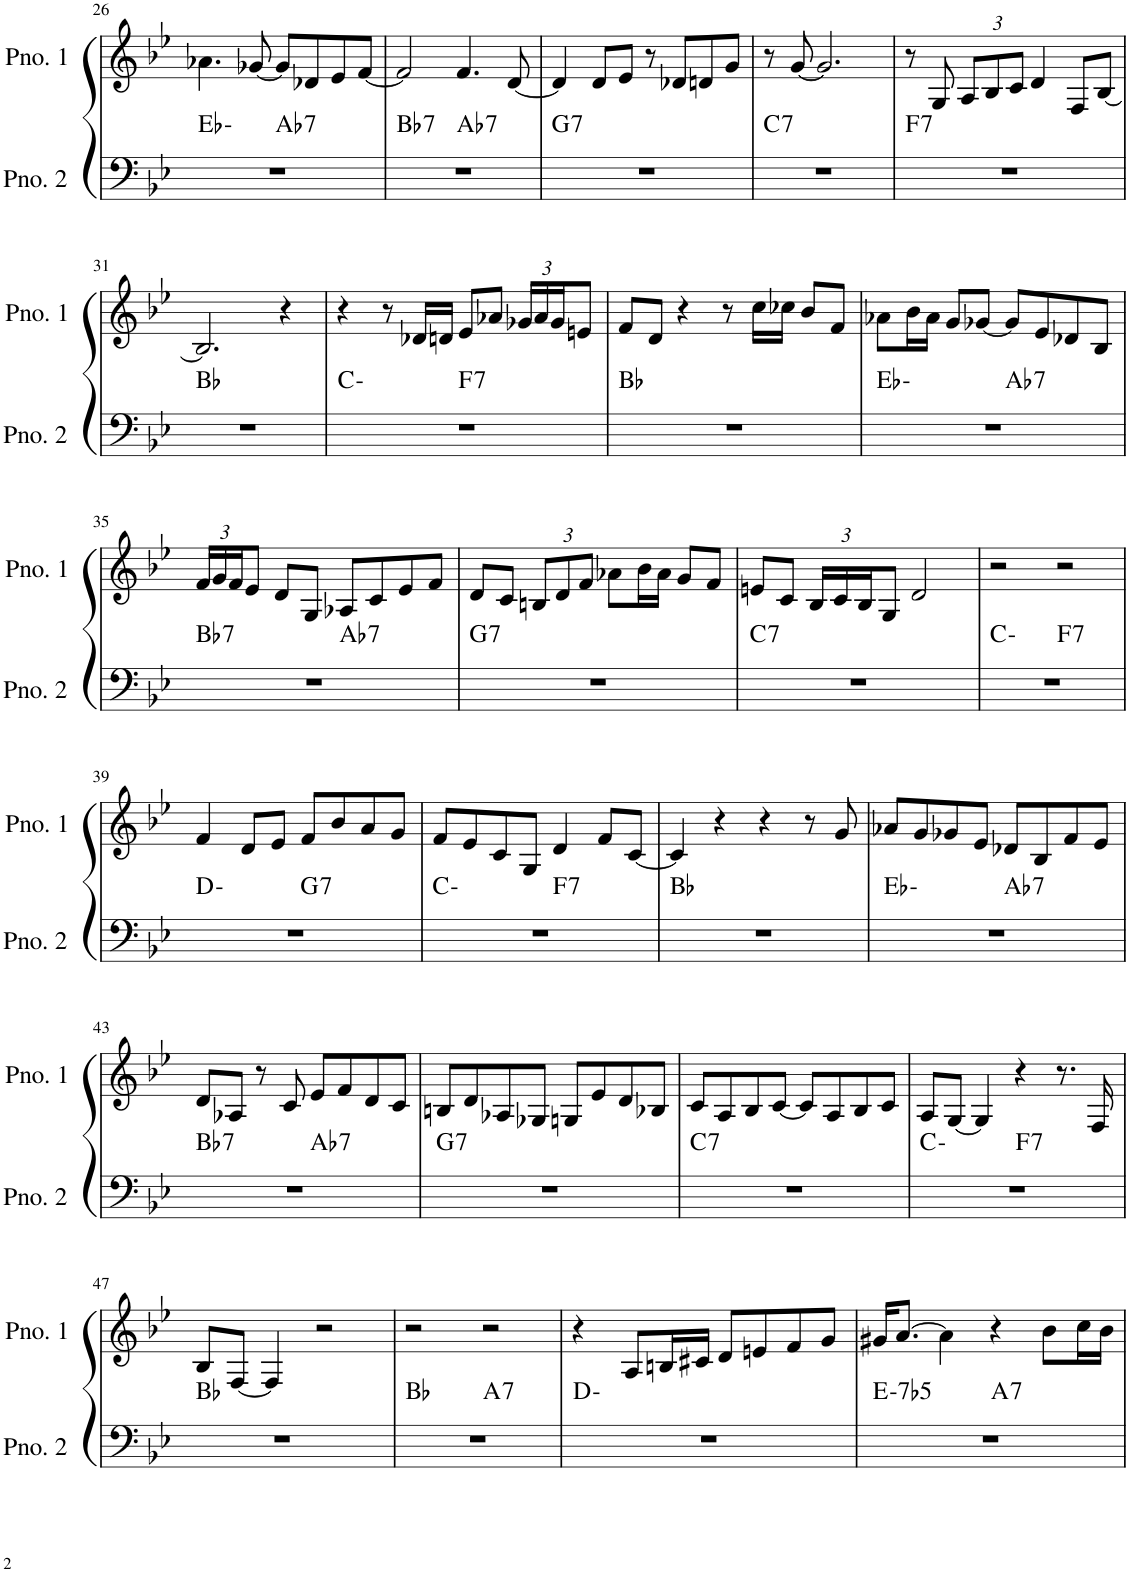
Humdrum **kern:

**kern	**harte	**kern
*part2	*part2	*part1
*staff2	*	*staff1
*I"ピアノ 2	*	*I"ピアノ 1
!!LO:PB:g=z
*clefF4	*	*clefG2
*k[b-e-]	*	*k[b-e-]
*M4/4	*	*M4/4
=26	=26	=26
*^	*	*
1r	2ryy	Eb:min	4.a-X\
.	.	.	[8g-X/
!	!	!LO:H:kt=7	!
.	2ryy	Ab:7	8g-/L]
.	.	.	8d-X/
.	.	.	8e-/
.	.	.	[8f/J
=27	=27	=27	=27
!	!	!LO:H:kt=7	!
1r	2ryy	Bb:7	2f/]
!	!	!LO:H:kt=7	!
.	2ryy	Ab:7	4.f/
.	.	.	[8d/
=28	=28	=28	=28
!	!	!LO:H:kt=7	!
*v	*v	*	*
1r	G:7	4d/]
.	.	8d/L
.	.	8e-/J
.	.	8r
.	.	8d-X/L
.	.	8dn/
.	.	8g/J
=29	=29	=29
!	!LO:H:kt=7	!
1r	C:7	8r
.	.	[8g/
.	.	2.g/]
=30	=30	=30
!	!LO:H:kt=7	!
1r	F:7	8r
.	.	8G/
*	*	*Xbrackettup
.	.	12A/L
.	.	12B-/
.	.	12c/J
.	.	4d/
.	.	8F/L
.	.	[8B-/J
!!LO:LB:g=z
=31	=31	=31
1r	Bb:maj	2.B-/]
.	.	4r
=32	=32	=32
*^	*	*
1r	2ryy	C:min	4r
.	.	.	8r
.	.	.	16d-X/LL
.	.	.	16dn/JJ
!	!	!LO:H:kt=7	!
.	2ryy	F:7	8e-/L
.	.	.	8a-X/J
.	.	.	24g-X/LL
.	.	.	24a-/
.	.	.	24g-/J
.	.	.	8en/J
*v	*v	*	*
=33	=33	=33
1r	Bb:maj	8f/L
.	.	8d/J
.	.	4r
.	.	8r
.	.	16cc\LL
.	.	16cc-X\JJ
.	.	8b-/L
.	.	8f/J
=34	=34	=34
*^	*	*
1r	2ryy	Eb:min	8a-X\L
.	.	.	16b-\L
.	.	.	16a-\JJ
.	.	.	8g/L
.	.	.	[8g-X/J
!	!	!LO:H:kt=7	!
.	2ryy	Ab:7	8g-/L]
.	.	.	8e-/
.	.	.	8d-X/
.	.	.	8B-/J
!!LO:LB:g=z
=35	=35	=35	=35
!	!	!LO:H:kt=7	!
1r	2ryy	Bb:7	24f/LL
.	.	.	24g/
.	.	.	24f/J
.	.	.	8e-/J
.	.	.	8d/L
.	.	.	8G/J
!	!	!LO:H:kt=7	!
.	2ryy	Ab:7	8A-X/L
.	.	.	8c/
.	.	.	8e-/
.	.	.	8f/J
=36	=36	=36	=36
!	!	!LO:H:kt=7	!
*v	*v	*	*
1r	G:7	8d/L
.	.	8c/J
.	.	12Bn/L
.	.	12d/
.	.	12f/J
.	.	8a-X\L
.	.	16b-\L
.	.	16a-\JJ
.	.	8g/L
.	.	8f/J
=37	=37	=37
!	!LO:H:kt=7	!
1r	C:7	8en/L
.	.	8c/J
.	.	24B-/LL
.	.	24c/
.	.	24B-/J
.	.	8G/J
.	.	2d/
=38	=38	=38
*^	*	*
1r	2ryy	C:min	2r
!	!	!LO:H:kt=7	!
.	2ryy	F:7	2r
!!LO:LB:g=z
=39	=39	=39	=39
1r	2ryy	D:min	4f/
.	.	.	8d/L
.	.	.	8e-/J
!	!	!LO:H:kt=7	!
.	2ryy	G:7	8f/L
.	.	.	8b-/
.	.	.	8a/
.	.	.	8g/J
=40	=40	=40	=40
1r	2ryy	C:min	8f/L
.	.	.	8e-/
.	.	.	8c/
.	.	.	8G/J
!	!	!LO:H:kt=7	!
.	2ryy	F:7	4d/
.	.	.	8f/L
.	.	.	[8c/J
*v	*v	*	*
=41	=41	=41
1r	Bb:maj	4c/]
.	.	4r
.	.	4r
.	.	8r
.	.	8g/
=42	=42	=42
*^	*	*
1r	2ryy	Eb:min	8a-X/L
.	.	.	8g/
.	.	.	8g-X/
.	.	.	8e-/J
!	!	!LO:H:kt=7	!
.	2ryy	Ab:7	8d-X/L
.	.	.	8B-/
.	.	.	8f/
.	.	.	8e-/J
!!LO:LB:g=z
=43	=43	=43	=43
!	!	!LO:H:kt=7	!
1r	2ryy	Bb:7	8d/L
.	.	.	8A-X/J
.	.	.	8r
.	.	.	8c/
!	!	!LO:H:kt=7	!
.	2ryy	Ab:7	8e-/L
.	.	.	8f/
.	.	.	8d/
.	.	.	8c/J
=44	=44	=44	=44
!	!	!LO:H:kt=7	!
*v	*v	*	*
1r	G:7	8Bn/L
.	.	8d/
.	.	8A-X/
.	.	8G-X/J
.	.	8Gn/L
.	.	8e-/
.	.	8d/
.	.	8B-X/J
=45	=45	=45
!	!LO:H:kt=7	!
1r	C:7	8c/L
.	.	8A/
.	.	8B-/
.	.	[8c/J
.	.	8c/L]
.	.	8A/
.	.	8B-/
.	.	8c/J
=46	=46	=46
*^	*	*
1r	2ryy	C:min	8A/L
.	.	.	[8G/J
.	.	.	4G/]
!	!	!LO:H:kt=7	!
.	2ryy	F:7	4r
.	.	.	8.r
.	.	.	16F/
*v	*v	*	*
!!LO:LB:g=z
=47	=47	=47
1r	Bb:maj	8B-/L
.	.	[8F/J
.	.	4F/]
.	.	2r
=48	=48	=48
*^	*	*
1r	2ryy	Bb:maj	2r
!	!	!LO:H:kt=7	!
.	2ryy	A:7	2r
*v	*v	*	*
=49	=49	=49
1r	D:min	4r
.	.	8A/L
.	.	16Bn/L
.	.	16c#X/JJ
.	.	8d/L
.	.	8en/
.	.	8f/
.	.	8g/J
=50	=50	=50
!	!LO:H:kt=-7b5	!
*^	*	*
1r	2ryy	E:hdim7	16g#X/KL
.	.	.	[8.a/J
.	.	.	4a\]
!	!	!LO:H:kt=7	!
.	2ryy	A:7	4r
.	.	.	8b-\L
.	.	.	16cc\L
.	.	.	16b-\JJ
*v	*v	*	*
=	=	=
*-	*-	*-
